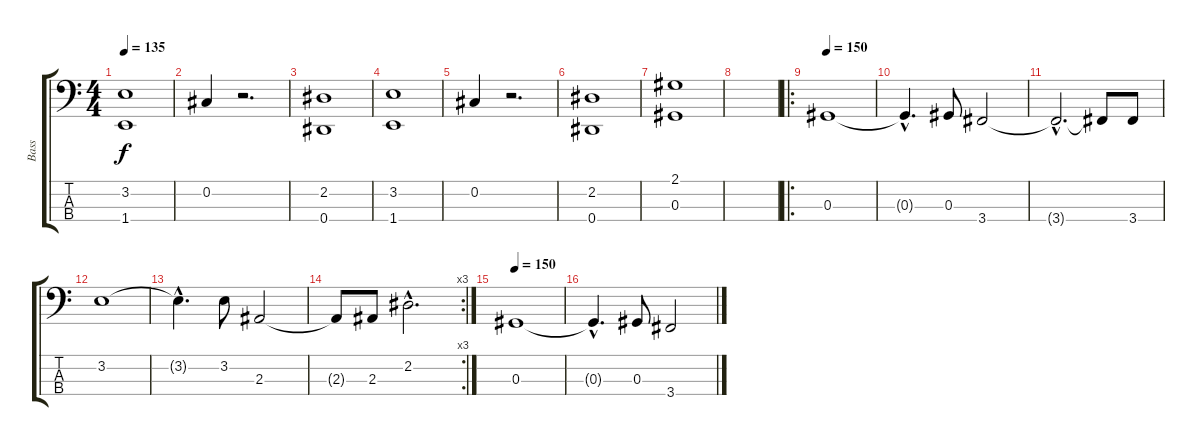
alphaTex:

\track ("Bass" "Bass") {instrument fretlessbass}
\staff {score tabs}
\tuning (Gb2 Db2 Ab1 Eb1) {hide}
\ts (4 4)
\tempo 135
\clef f4
\ks c
(3.2 1.4).1{dy f} |
0.2.4 r.2{d} |
(2.2 0.4).1 |
(3.2 1.4).1 |
0.2.4 r.2{d} |
(2.2 0.4).1 |
(2.1 0.3).1 |
|
\ro
\tempo 150
0.3.1 |
0.3{hac t}.4{d} 0.3.8 3.4.2 |
3.4{hac t}.2{d} 3.4{t}.8 3.4.8 |
3.2.1 |
3.2{hac t}.4{d} 3.2.8 2.3.2 |
\rc 3
2.3{t}.8 2.3.8 2.2{hac}.2{d} |
\tempo 150
0.3.1 |
0.3{hac t}.4{d} 0.3.8 3.4.2
